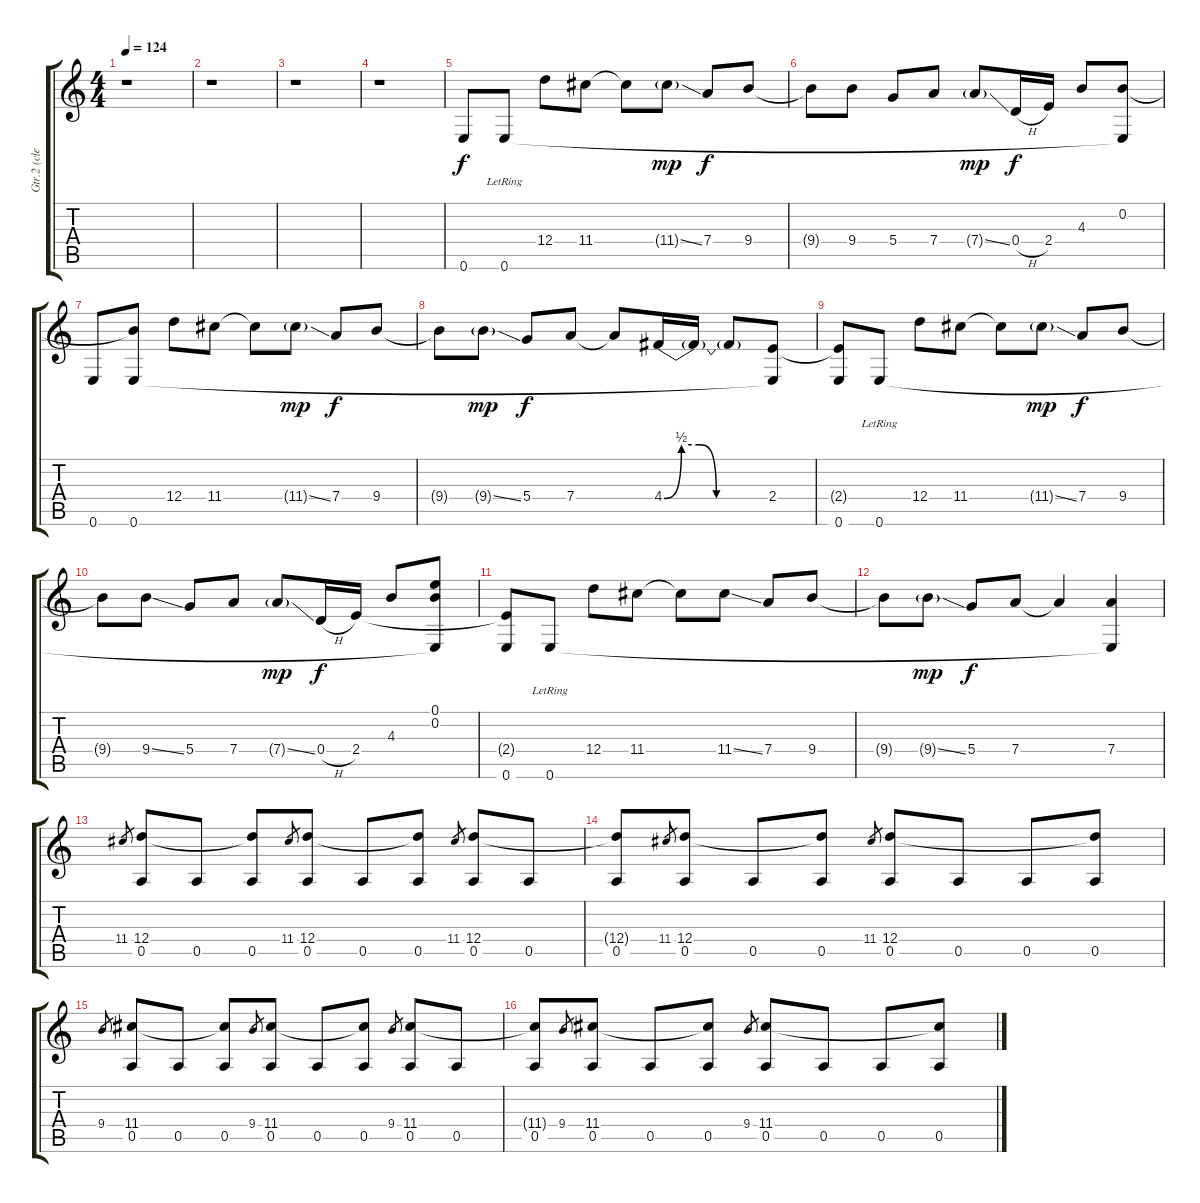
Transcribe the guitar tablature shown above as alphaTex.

\track ("Gtr.2 (clean)" "Gtr.2 (cle") {instrument electricguitarclean}
\staff {score tabs}
\tuning (E4 B3 G3 D3 A2 E2) {hide}
\ts (4 4)
\tempo 124
\clef g2
\ks c
r.1{dy f} |
r.1 |
r.1 |
r.1 |
0.6.8 0.6{lr}.8 12.4.8 11.4.8 11.4{t}.8 11.4{ss g}.8{dy mp} 7.4.8{dy f} 9.4.8 |
9.4{t}.8 9.4.8 5.4.8 7.4.8 7.4{ss g}.8{dy mp} 0.4{h}.16{dy f} 2.4.16 4.3.8 (0.2 0.6{t}).8 |
0.6.8 (0.2{t} 0.6).8 12.4.8 11.4.8 11.4{t}.8 11.4{ss g}.8{dy mp} 7.4.8{dy f} 9.4.8 |
9.4{t}.8 9.4{ss g}.8{dy mp} 5.4.8{dy f} 7.4.8 7.4{t}.8 4.4{be (custom 0 0 10 2 20 2 30 0 45 0 60 0)}.16 4.4{t}.16 4.4{t}.8 (2.4 0.6{t}).8 |
(2.4{t} 0.6).8 0.6{lr}.8 12.4.8 11.4.8 11.4{t}.8 11.4{ss g}.8{dy mp} 7.4.8{dy f} 9.4.8 |
9.4{t}.8 9.4{ss}.8 5.4.8 7.4.8 7.4{ss g}.8{dy mp} 0.4{h}.16{dy f} 2.4.16 4.3.8 (0.1 0.2 0.6{t}).8 |
(2.4{t} 0.6).8 0.6{lr}.8 12.4.8 11.4.8 11.4{t}.8 11.4{ss}.8 7.4.8 9.4.8 |
9.4{t}.8 9.4{ss g}.8{dy mp} 5.4.8{dy f} 7.4.8 7.4{t}.4 (7.4 0.6{t}).4 |
11.4.8{gr} (12.4 0.5).8 0.5.8 (12.4{t} 0.5).8 11.4.8{gr} (12.4 0.5).8 0.5.8 (12.4{t} 0.5).8 11.4.8{gr} (12.4 0.5).8 0.5.8 |
(12.4{t} 0.5).8 11.4.8{gr} (12.4 0.5).8 0.5.8 (12.4{t} 0.5).8 11.4.8{gr} (12.4 0.5).8 0.5.8 0.5.8 (12.4{t} 0.5).8 |
9.4.8{gr} (11.4 0.5).8 0.5.8 (11.4{t} 0.5).8 9.4.8{gr} (11.4 0.5).8 0.5.8 (11.4{t} 0.5).8 9.4.8{gr} (11.4 0.5).8 0.5.8 |
(11.4{t} 0.5).8 9.4.8{gr} (11.4 0.5).8 0.5.8 (11.4{t} 0.5).8 9.4.8{gr} (11.4 0.5).8 0.5.8 0.5.8 (11.4{t} 0.5).8
